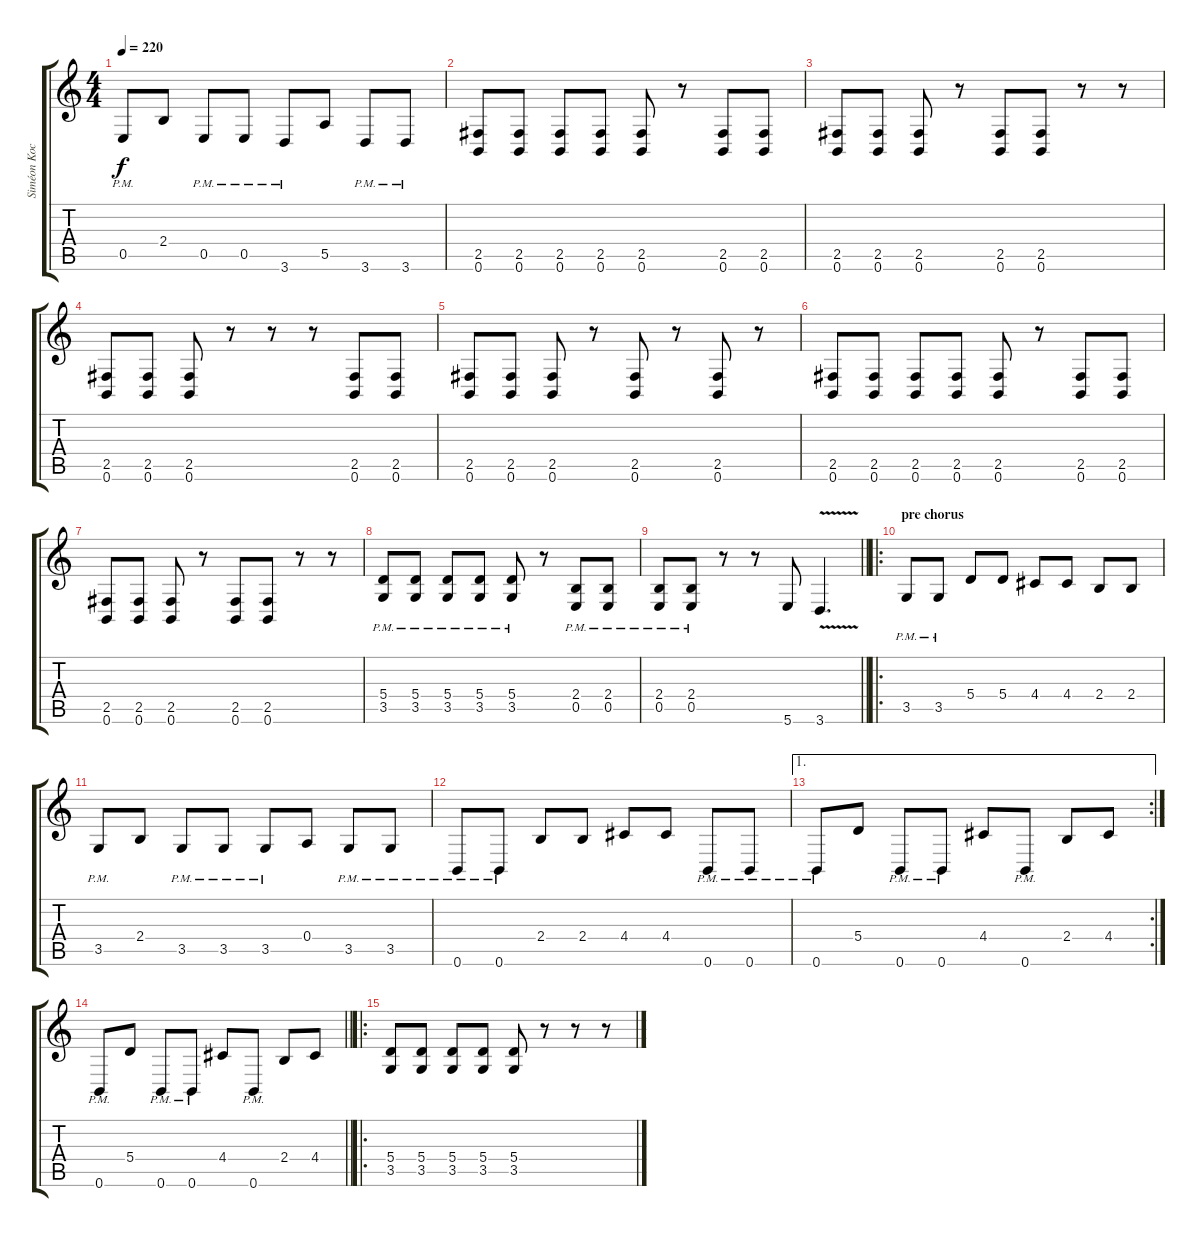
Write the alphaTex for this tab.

\track ("Siméon Koch" "Siméon Koc") {instrument distortionguitar}
\staff {score tabs}
\tuning (B3 Gb3 D3 A2 E2 B1) {hide}
\ts (4 4)
\tempo 220
\clef g2
\ks c
0.5{pm}.8{dy f} 2.4.8 0.5{pm}.8 0.5{pm}.8 3.6{pm}.8 5.5.8 3.6{pm}.8 3.6{pm}.8 |
(2.5 0.6).8{volume 15} (2.5 0.6).8 (2.5 0.6).8 (2.5 0.6).8 (2.5 0.6).8 r.8 (2.5 0.6).8 (2.5 0.6).8 |
(2.5 0.6).8 (2.5 0.6).8 (2.5 0.6).8 r.8 (2.5 0.6).8 (2.5 0.6).8 r.8 r.8 |
(2.5 0.6).8 (2.5 0.6).8 (2.5 0.6).8 r.8 r.8 r.8 (2.5 0.6).8 (2.5 0.6).8 |
(2.5 0.6).8 (2.5 0.6).8 (2.5 0.6).8 r.8 (2.5 0.6).8 r.8 (2.5 0.6).8 r.8 |
(2.5 0.6).8 (2.5 0.6).8 (2.5 0.6).8 (2.5 0.6).8 (2.5 0.6).8 r.8 (2.5 0.6).8 (2.5 0.6).8 |
(2.5 0.6).8 (2.5 0.6).8 (2.5 0.6).8 r.8 (2.5 0.6).8 (2.5 0.6).8 r.8 r.8 |
(5.4{pm} 3.5{pm}).8 (5.4{pm} 3.5{pm}).8 (5.4{pm} 3.5{pm}).8 (5.4{pm} 3.5{pm}).8 (5.4{pm} 3.5{pm}).8 r.8 (2.4{pm} 0.5{pm}).8 (2.4{pm} 0.5{pm}).8 |
\barLineRight lightlight
(2.4{pm} 0.5{pm}).8 (2.4{pm} 0.5{pm}).8 r.8 r.8 5.6.8 3.6{v}.4{d} |
\ro
\section ("" "pre chorus")
3.5{pm}.8 3.5{pm}.8 5.4.8 5.4.8 4.4.8 4.4.8 2.4.8 2.4.8 |
3.5{pm}.8 2.4.8 3.5{pm}.8 3.5{pm}.8 3.5{pm}.8 0.4.8 3.5{pm}.8 3.5{pm}.8 |
0.6{pm}.8 0.6{pm}.8 2.4.8 2.4.8 4.4.8 4.4.8 0.6{pm}.8 0.6{pm}.8 |
\ae 1
\rc 2
0.6{pm}.8 5.4.8 0.6{pm}.8 0.6{pm}.8 4.4.8 0.6{pm}.8 2.4.8 4.4.8 |
\barLineRight lightlight
0.6{pm}.8 5.4.8 0.6{pm}.8 0.6{pm}.8 4.4.8 0.6{pm}.8 2.4.8 4.4.8 |
\ro
\section ("" "")
(5.4 3.5).8 (5.4 3.5).8 (5.4 3.5).8 (5.4 3.5).8 (5.4 3.5).8 r.8 r.8 r.8
